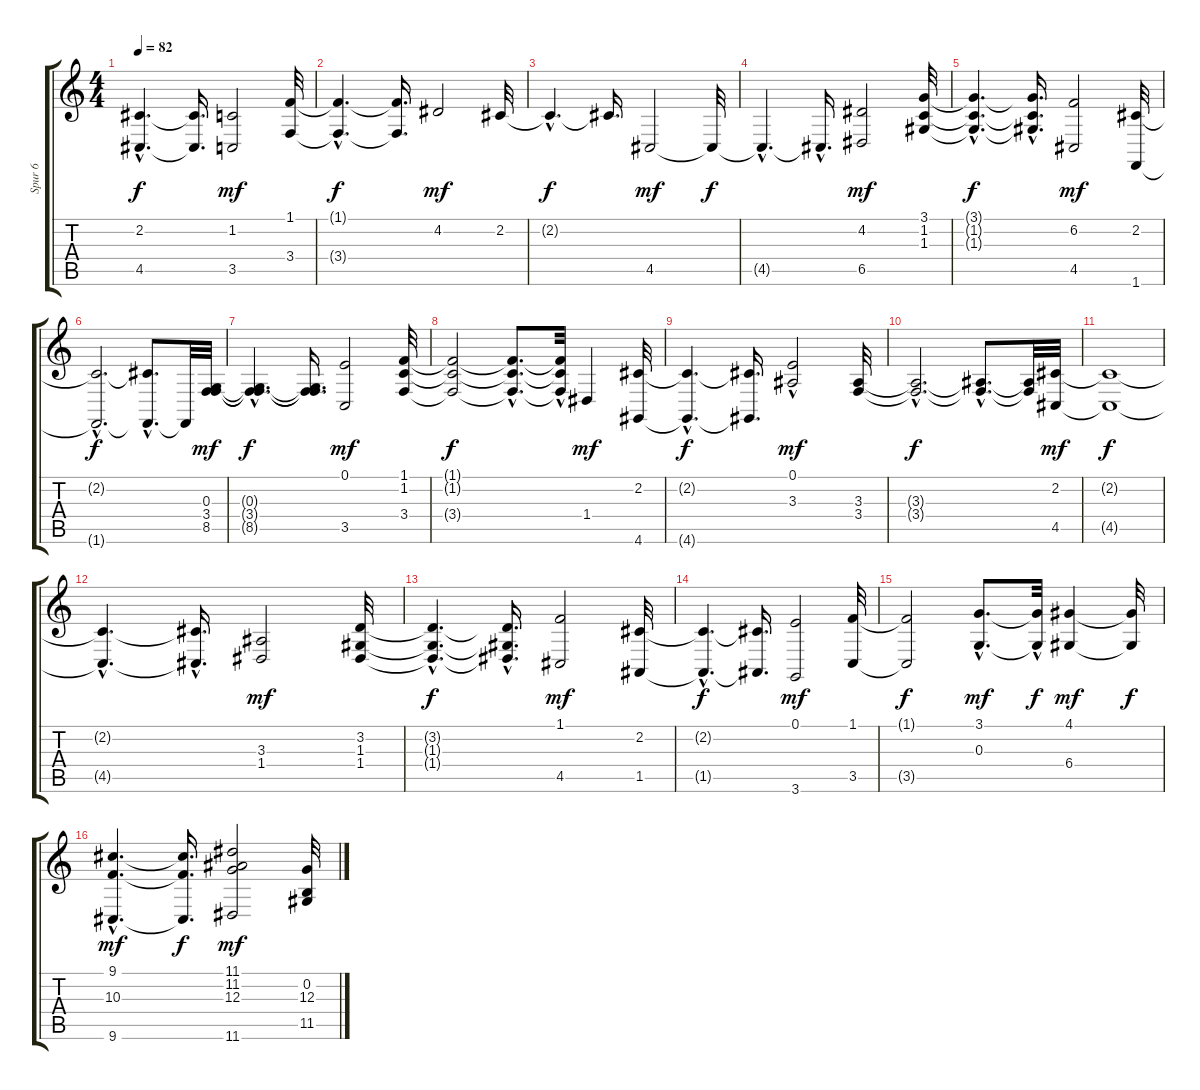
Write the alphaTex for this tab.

\track ("Spur 6" "Spur 6") {instrument synthvoice}
\staff {score tabs}
\tuning (E4 B3 G3 D3 A2 E2) {hide}
\ts (4 4)
\tempo 82
\clef g2
\ks c
(2.2{hac t} 4.5{hac t}).4{d dy f} (2.2{t} 4.5{t}).16{d} (1.2 3.5).2{dy mf} (1.1 3.4).32 |
(1.1{hac t} 3.4{hac t}).4{d dy f} (1.1{t} 3.4{t}).16{d} 4.2.2{dy mf} 2.2.32 |
2.2{hac t}.4{d dy f} 2.2{t}.16{d} 4.5.2{dy mf} 4.5{t}.32{dy f} |
4.5{hac t}.4{d} 4.5{hac t}.16{d} (4.2 6.5).2{dy mf} (3.1 1.2 1.3).32 |
(3.1{hac t} 1.2{hac t} 1.3{hac t}).4{d dy f} (3.1{hac t} 1.2{t} 1.3{t}).16{d} (6.2 4.5).2{dy mf} (2.2 1.6).32 |
(2.2{hac t} 1.6{hac t}).2{d dy f} (2.2{hac t} 1.6{hac t}).8{d} 1.6{t}.32 (0.3 3.4 8.5).32{dy mf} |
(0.3{hac t} 3.4{hac t} 8.5{hac t}).4{d dy f} (0.3{t} 3.4{t} 8.5{t}).16{d} (0.1 3.5).2{dy mf} (1.1 1.2 3.4).32 |
(1.1{t} 1.2{t} 3.4{t}).2{dy f} (1.1{hac t} 1.2{hac t} 3.4{hac t}).8{d} (1.1{hac t} 1.2{t} 3.4{t}).32 1.4.4{dy mf} (2.2 4.6).32 |
(2.2{hac t} 4.6{hac t}).4{d dy f} (2.2{t} 4.6{t}).16{d} (0.1{hac} 3.3).2{dy mf} (3.3 3.4).32 |
(3.3{hac t} 3.4{hac t}).2{d dy f} (3.3{hac t} 3.4{hac t}).8{d} (3.3{t} 3.4{t}).32 (2.2 4.5).32{dy mf} |
(2.2{t} 4.5{t}).1{dy f} |
(2.2{hac t} 4.5{hac t}).4{d} (2.2{t} 4.5{hac t}).16{d} (3.3 1.4).2{dy mf} (3.2 1.3 1.4).32 |
(3.2{hac t} 1.3{hac t} 1.4{hac t}).4{d dy f} (3.2{hac t} 1.3{t} 1.4{t}).16{d} (1.1 4.5).2{dy mf} (2.2 1.5).32 |
(2.2{hac t} 1.5{hac t}).4{d dy f} (2.2{t} 1.5{t}).16{d} (0.1 3.6).2{dy mf} (1.1 3.5).32 |
(1.1{t} 3.5{t}).2{dy f} (3.1{hac} 0.3{hac}).8{d dy mf} (3.1{hac t} 0.3{t}).32{dy f} (4.1 6.4).4{dy mf} (4.1{t} 6.4{t}).32{dy f} |
(9.1{hac} 10.3{hac} 9.6{hac}).4{d dy mf} (9.1{t} 10.3{t} 9.6{t}).16{d dy f} (11.1 11.2 12.3 11.6).2{dy mf} (0.2 12.3 11.5).32
